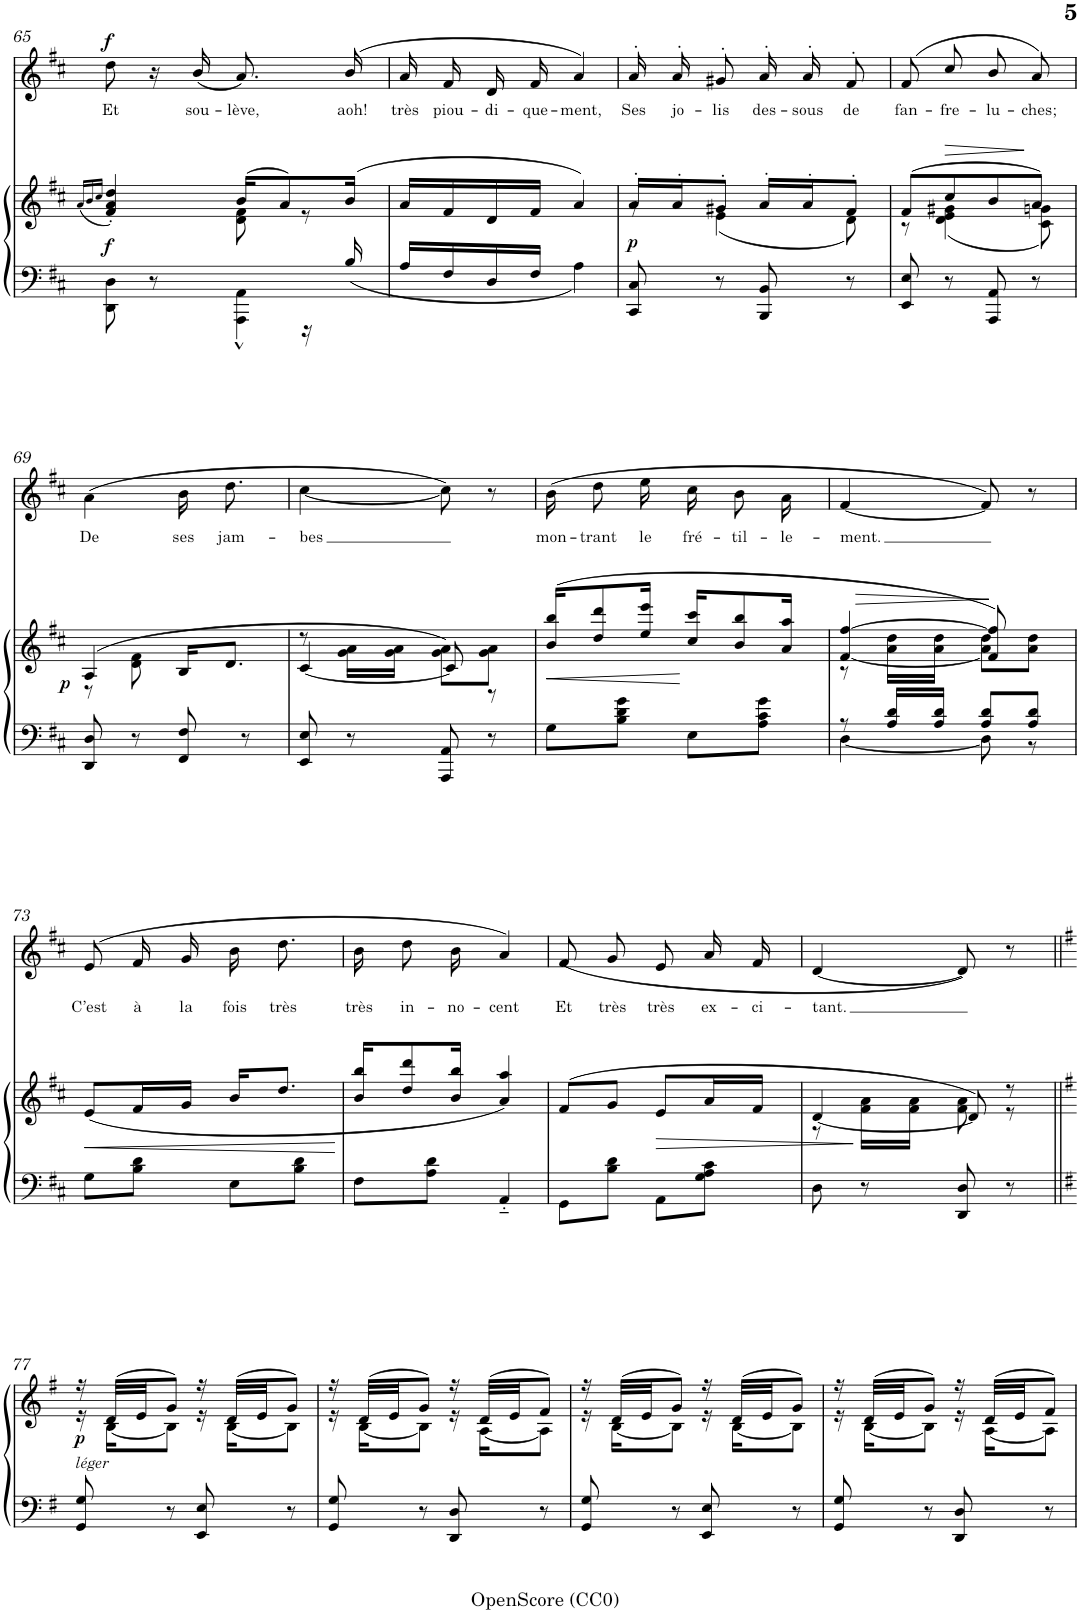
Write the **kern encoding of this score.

**kern	**kern	**dynam	**kern	**text	**dynam
*part2	*part2	*part2	*part1	*part1	*part1
*staff3	*staff2	*staff2/3	*staff1	*staff1	*staff1
*I"Piano	*	*	*I"Chant Voice	*	*
*I'Pno	*	*	*	*	*
!!LO:PB:g=z
*clefF4	*clefG2	*	*clefG2	*	*
*k[f#c#]	*k[f#c#]	*	*k[f#c#]	*	*
*M2/4	*M2/4	*	*M2/4	*	*
=65	=65	=65	=65	=65	=65
.	(16qa/LL	.	.	.	.
.	16qb/	.	.	.	.
.	16qcc#/JJ	.	.	.	.
*^	*^	*	*	*	*
!	!	!	!	!LO:DY:b	!	!LO:LY:b	!LO:DY:a
8DD\ 8D\	4.ryy	4f#/' 4a/' 4dd/')	4ryy	f	8dd\	Et	f
8r	.	.	.	.	16r	.	.
!	!	!	!	!	!	!LO:LY:b	!
.	.	.	.	.	(<16b/	sou-	.
!	!	!	!	!	!	!LO:LY:b	!
4AAA\^^ 4AA\^^	.	(16b/KL	8d\ 8f#\	.	8.a/L)	-lève,	.
.	.	8a/)	.	.	.	.	.
.	16r	.	8r	.	.	.	.
!	!	!	!	!	!	!LO:LY:b	!
.	16B/	(16b/Jk	.	.	(>16b/Jk	aoh!	.
*	*	*v	*v	*	*	*	*
=66	=66	=66	=66	=66	=66	=66
!	!	!	!	!	!LO:LY:b	!
*v	*v	*	*	*	*	*
16A/LL	16a/LL	.	16a/LL	très	.
!	!	!	!	!LO:LY:b	!
16F#/	16f#/	.	16f#/J	piou-	.
!	!	!	!	!LO:LY:b	!
16D/	16d/	.	16d/L	-di-	.
!	!	!	!	!LO:LY:b	!
16F#/JJ	16f#/JJ	.	16f#/JJ	-que-	.
!	!	!	!	!LO:LY:b	!
4A\	4a/)	.	4a/)	-ment,	.
=67	=67	=67	=67	=67	=67
*	*^	*	*	*	*
!	!	!	!LO:DY:b	!	!LO:LY:b	!
8CC#/ 8C#/	16a'/LL	8r	p	16a'>/LL	Ses	.
!	!	!	!	!	!LO:LY:b	!
.	16a'/J	.	.	16a'>/J	jo-	.
!	!	!	!	!	!LO:LY:b	!
8r	8g#X'/J	(4e\	.	8g#X'>/J	-lis	.
!	!	!	!	!	!LO:LY:b	!
8BBB/ 8BB/	16a'/LL	.	.	16a'>/LL	des-	.
!	!	!	!	!	!LO:LY:b	!
.	16a'/J	.	.	16a'>/J	-sous	.
!	!	!	!	!	!LO:LY:b	!
8r	8f#'/J	8d\)	.	8f#'>/J	de	.
=68	=68	=68	=68	=68	=68	=68
!	!	!	!	!	!LO:LY:b	!
8EE/ 8E/	(8f#/L	8r	.	(>8f#/L	fan-	.
!	!	!	!LO:HP:b	!	!LO:LY:b	!
8r	8cc#/	(4d\ 4e\ 4g#X\	>	8cc#/J	-fre-	.
!	!	!	!	!	!LO:LY:b	!
8AAA/ 8AA/	8b/	.	.	8b/L	-lu-	.
!	!	!	!	!	!LO:LY:b	!
8r	8a/J)	8c#\ 8gn\)	]	8a/J)	-ches;	.
!!LO:LB:g=z
=69	=69	=69	=69	=69	=69	=69
!	!	!	!LO:DY:b	!	!LO:LY:b	!
8DD/ 8D/	(4A/	8r	p	(4a\	De	.
8r	.	8d\ 8f#\	.	.	.	.
!	!	!	!	!	!LO:LY:b	!
8FF#/ 8F#/	16B/KL	4ryy	.	16b\KL	ses	.
!	!	!	!	!	!LO:LY:b	!
.	8.d/J	.	.	8.dd\J	jam-	.
8r	.	.	.	.	.	.
=70	=70	=70	=70	=70	=70	=70
!	!	!	!	!	!LO:LY:b	!
8EE/ 8E/	8r	[<4c#/	.	[<4cc#\	-bes	.
8r	16g\ 16a\LL	.	.	.	.	.
.	16g\ 16a\JJ	.	.	.	.	.
8AAA/ 8AA/	8g\ 8a\L)	8c#/]	.	8cc#\])	.	.
8r	8g\ 8a\J	8r	.	8r	.	.
=71	=71	=71	=71	=71	=71	=71
!	!	!	!LO:HP:b	!	!LO:LY:b	!
*	*v	*v	*	*	*	*
8G\L	(16b/ 16bb/KL	<	(16b\KL	mon-	.
!	!	!	!	!LO:LY:b	!
.	8dd/ 8ddd/	.	8dd\	-trant	.
8B\ 8d\ 8g\J	.	.	.	.	.
!	!	!	!	!LO:LY:b	!
.	16ee/ 16eee/Jk	.	16ee\Jk	le	.
!	!	!	!	!LO:LY:b	!
8E\L	16cc#/ 16ccc#/KL	[	16cc#\KL	fré-	.
!	!	!	!	!LO:LY:b	!
.	8b/ 8bb/	.	8b\	-til-	.
8A\ 8c#\ 8g\J	.	.	.	.	.
!	!	!	!	!LO:LY:b	!
.	16a/ 16aa/Jk	.	16a\Jk	-le-	.
=72	=72	=72	=72	=72	=72
*^	*	*	*	*	*
!	!	!	!LO:HP:b	!	!LO:LY:b	!
*	*	*^	*	*	*	*
8r	[4D\	[<4f#/ [4ff#/	8r	>	[4f#/	-ment.	.
16A/ 16d/LL	.	.	16a\ 16dd\LL	.	.	.	.
16A/ 16d/JJ	.	.	16a\ 16dd\JJ	.	.	.	.
8A/ 8d/L	8D\]	8f#/] 8ff#/])	8a\ 8dd\L	]	8f#/])	.	.
8A/ 8d/J	8r	8ryy	8a\ 8dd\J	.	8r	.	.
!!LO:LB:g=z
=73	=73	=73	=73	=73	=73	=73	=73
!	!	!	!	!LO:HP:b	!	!LO:LY:b	!
*v	*v	*	*	*	*	*	*
*	*v	*v	*	*	*	*
8G\L	(8e/L	<	(8e/L	C’est	.
!	!	!	!	!LO:LY:b	!
8B\ 8d\J	16f#/L	.	16f#/L	à	.
!	!	!	!	!LO:LY:b	!
.	16g/JJ	.	16g/JJ	la	.
!	!	!	!	!LO:LY:b	!
8E\L	16b/KL	.	16b\KL	fois	.
!	!	!	!	!LO:LY:b	!
.	8.dd/J	.	8.dd\J	très	.
8B\ 8d\J	.	.	.	.	.
.	.	[	.	.	.
=74	=74	=74	=74	=74	=74
!	!	!	!	!LO:LY:b	!
8F#\L	16b/ 16bb/KL	.	16b\KL	très	.
!	!	!	!	!LO:LY:b	!
.	8dd/ 8ddd/	.	8dd\	in-	.
8A\ 8d\J	.	.	.	.	.
!	!	!	!	!LO:LY:b	!
.	16b/ 16bb/Jk	.	16b\Jk	-no-	.
!	!	!	!	!LO:LY:b	!
4AA'~/	4a/ 4aa/)	.	4a/)	-cent	.
=75	=75	=75	=75	=75	=75
!	!	!	!	!LO:LY:b	!
8GG\L	(8f#/L	.	(8f#/L	Et	.
!	!	!	!	!LO:LY:b	!
8B\ 8d\J	8g/J	.	8g/J	très	.
!	!	!LO:HP:b	!	!LO:LY:b	!
8AA\L	8e/L	>	8e/L	très	.
!	!	!	!	!LO:LY:b	!
8G\ 8A\ 8c#\J	16a/L	.	16a/L	ex-	.
!	!	!	!	!LO:LY:b	!
.	16f#/JJ	.	16f#/JJ	-ci-	.
=76	=76	=76	=76	=76	=76
*	*^	*	*	*	*
!	!	!	!	!	!LO:LY:b	!
8D\	[<4d/	8r	.	[4d/	-tant.	.
8r	.	16f#\ 16a\LL	]	.	.	.
.	.	16f#\ 16a\JJ	.	.	.	.
8DD/ 8D/	8d/])	8f#\ 8a\	.	8d/])	.	.
8r	8r	8r	.	8r	.	.
!!LO:LB:g=z
=77||	=77||	=77||	=77||	=77||	=77||	=77||
*k[f#]	*k[f#]	*	*	*k[f#]	*	*
!	!LO:TX:b:i:t=léger	!	!	!	!	!
!	!	!	!LO:DY:b	!	!	!
8GG/ 8G/	16r	16r	p	2r	.	.
.	(32d/LLL	[16B\KL	.	.	.	.
.	32e/JJ	.	.	.	.	.
8r	8g/J)	8B\J]	.	.	.	.
8EE/ 8E/	16r	16r	.	.	.	.
.	(32d/LLL	[16B\KL	.	.	.	.
.	32e/JJ	.	.	.	.	.
8r	8g/J)	8B\J]	.	.	.	.
=78	=78	=78	=78	=78	=78	=78
8GG/ 8G/	16r	16r	.	2r	.	.
.	(32d/LLL	[16B\KL	.	.	.	.
.	32e/JJ	.	.	.	.	.
8r	8g/J)	8B\J]	.	.	.	.
8DD/ 8D/	16r	16r	.	.	.	.
.	(32d/LLL	[16A\KL	.	.	.	.
.	32e/JJ	.	.	.	.	.
8r	8f#/J)	8A\J]	.	.	.	.
=79	=79	=79	=79	=79	=79	=79
8GG/ 8G/	16r	16r	.	2r	.	.
.	(32d/LLL	[16B\KL	.	.	.	.
.	32e/JJ	.	.	.	.	.
8r	8g/J)	8B\J]	.	.	.	.
8EE/ 8E/	16r	16r	.	.	.	.
.	(32d/LLL	[16B\KL	.	.	.	.
.	32e/JJ	.	.	.	.	.
8r	8g/J)	8B\J]	.	.	.	.
=80	=80	=80	=80	=80	=80	=80
8GG/ 8G/	16r	16r	.	2r	.	.
.	(32d/LLL	[16B\KL	.	.	.	.
.	32e/JJ	.	.	.	.	.
8r	8g/J)	8B\J]	.	.	.	.
8DD/ 8D/	16r	16r	.	.	.	.
.	(32d/LLL	[16A\KL	.	.	.	.
.	32e/JJ	.	.	.	.	.
8r	8f#/J)	8A\J]	.	.	.	.
*	*v	*v	*	*	*	*
=	=	=	=	=	=
*-	*-	*-	*-	*-	*-
